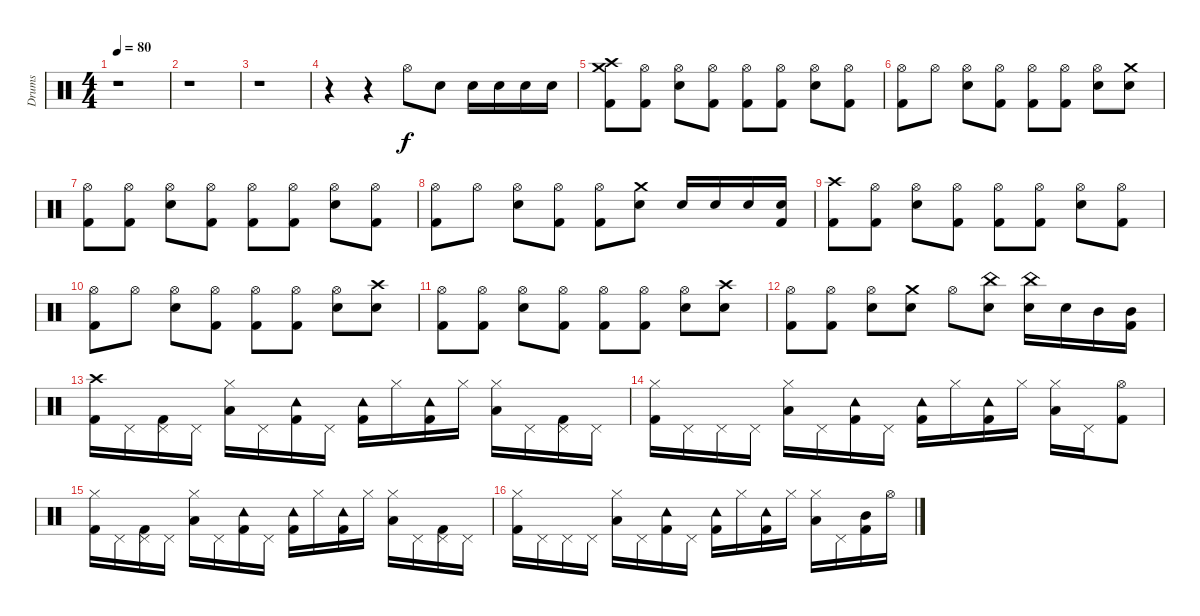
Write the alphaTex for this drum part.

\track ("Drums" "Drums") {instrument percussion}
\staff {score}
\articulation defaults
\ts (4 4)
\tempo 80
\clef neutral
\ks c
r.1{dy f} |
r.1 |
r.1 |
r.4 r.4 "Hi-Hat (open)".8 "Snare (hit) 2".8 "Snare (hit) 2".16 "Snare (hit) 2".16 "Snare (hit) 2".16 "Snare (hit) 2".16 |
("Kick (hit) 2" "Crash high (hit)" "Crash medium (hit)").8 ("Kick (hit) 2" "Hi-Hat (open)").8 ("Snare (hit) 2" "Hi-Hat (open)").8 ("Kick (hit) 2" "Hi-Hat (open)").8 ("Kick (hit) 2" "Hi-Hat (open)").8 ("Kick (hit) 2" "Hi-Hat (open)").8 ("Snare (hit) 2" "Hi-Hat (open)").8 ("Kick (hit) 2" "Hi-Hat (open)").8 |
("Kick (hit) 2" "Hi-Hat (open)").8 "Hi-Hat (open)".8 ("Snare (hit) 2" "Hi-Hat (open)").8 ("Kick (hit) 2" "Hi-Hat (open)").8 ("Kick (hit) 2" "Hi-Hat (open)").8 ("Kick (hit) 2" "Hi-Hat (open)").8 ("Snare (hit) 2" "Hi-Hat (open)").8 ("Snare (hit) 2" "Crash medium (hit)").8 |
("Kick (hit) 2" "Hi-Hat (open)").8 ("Kick (hit) 2" "Hi-Hat (open)").8 ("Snare (hit) 2" "Hi-Hat (open)").8 ("Kick (hit) 2" "Hi-Hat (open)").8 ("Kick (hit) 2" "Hi-Hat (open)").8 ("Kick (hit) 2" "Hi-Hat (open)").8 ("Snare (hit) 2" "Hi-Hat (open)").8 ("Kick (hit) 2" "Hi-Hat (open)").8 |
("Kick (hit) 2" "Hi-Hat (open)").8 "Hi-Hat (open)".8 ("Snare (hit) 2" "Hi-Hat (open)").8 ("Kick (hit) 2" "Hi-Hat (open)").8 ("Kick (hit) 2" "Hi-Hat (open)").8 ("Snare (hit) 2" "Crash medium (hit)").8 "Snare (hit) 2".16 "Snare (hit) 2".16 "Snare (hit) 2".16 ("Kick (hit) 2" "Snare (hit) 2").16 |
("Kick (hit) 2" "Crash high (hit)").8 ("Kick (hit) 2" "Hi-Hat (open)").8 ("Snare (hit) 2" "Hi-Hat (open)").8 ("Kick (hit) 2" "Hi-Hat (open)").8 ("Kick (hit) 2" "Hi-Hat (open)").8 ("Kick (hit) 2" "Hi-Hat (open)").8 ("Snare (hit) 2" "Hi-Hat (open)").8 ("Kick (hit) 2" "Hi-Hat (open)").8 |
("Kick (hit) 2" "Hi-Hat (open)").8 "Hi-Hat (open)".8 ("Snare (hit) 2" "Hi-Hat (open)").8 ("Kick (hit) 2" "Hi-Hat (open)").8 ("Kick (hit) 2" "Hi-Hat (open)").8 ("Kick (hit) 2" "Hi-Hat (open)").8 ("Snare (hit) 2" "Hi-Hat (open)").8 ("Snare (hit) 2" "Crash high (hit)").8 |
("Kick (hit) 2" "Hi-Hat (open)").8 ("Kick (hit) 2" "Hi-Hat (open)").8 ("Snare (hit) 2" "Hi-Hat (open)").8 ("Kick (hit) 2" "Hi-Hat (open)").8 ("Kick (hit) 2" "Hi-Hat (open)").8 ("Kick (hit) 2" "Hi-Hat (open)").8 ("Snare (hit) 2" "Hi-Hat (open)").8 ("Snare (hit) 2" "Crash high (hit)").8 |
("Kick (hit) 2" "Hi-Hat (open)").8 ("Kick (hit) 2" "Hi-Hat (open)").8 ("Snare (hit) 2" "Hi-Hat (open)").8 ("Snare (hit) 2" "Crash medium (hit)").8 "Hi-Hat (open)".8 ("Snare (hit) 2" "China (hit)").8 ("China (hit)" "Snare (hit) 2").16 "Snare (hit) 2".16 "Mid Tom (hit)".16 ("Kick (hit) 2" "Mid Tom (hit)").16 |
("Crash high (hit)" "Kick (hit) 2").16 "Pedal Hi-Hat (hit)".16 ("Pedal Hi-Hat (hit)" "Kick (hit) 2").16 "Pedal Hi-Hat (hit)".16 ("Hi-Hat (closed)" "Low Tom (hit)").16 "Pedal Hi-Hat (hit)".16 ("Tambourine (hit)" "Kick (hit) 2").16 "Pedal Hi-Hat (hit)".16 ("Tambourine (hit)" "Kick (hit) 2").16 "Hi-Hat (closed)".16 ("Tambourine (hit)" "Kick (hit) 2").16 "Hi-Hat (closed)".16 ("Hi-Hat (closed)" "Low Tom (hit)").16 "Pedal Hi-Hat (hit)".16 ("Pedal Hi-Hat (hit)" "Kick (hit) 2").16 "Pedal Hi-Hat (hit)".16 |
("Hi-Hat (closed)" "Kick (hit) 2").16 "Pedal Hi-Hat (hit)".16 "Pedal Hi-Hat (hit)".16 "Pedal Hi-Hat (hit)".16 ("Hi-Hat (closed)" "Low Tom (hit)").16 "Pedal Hi-Hat (hit)".16 ("Tambourine (hit)" "Kick (hit) 2").16 "Pedal Hi-Hat (hit)".16 ("Tambourine (hit)" "Kick (hit) 2").16 "Hi-Hat (closed)".16 ("Tambourine (hit)" "Kick (hit) 2").16 "Hi-Hat (closed)".16 ("Hi-Hat (closed)" "Low Tom (hit)").16 "Pedal Hi-Hat (hit)".16 ("Hi-Hat (open)" "Kick (hit) 2").8 |
("Hi-Hat (closed)" "Kick (hit) 2").16 "Pedal Hi-Hat (hit)".16 ("Pedal Hi-Hat (hit)" "Kick (hit) 2").16 "Pedal Hi-Hat (hit)".16 ("Hi-Hat (closed)" "Low Tom (hit)").16 "Pedal Hi-Hat (hit)".16 ("Tambourine (hit)" "Kick (hit) 2").16 "Pedal Hi-Hat (hit)".16 ("Tambourine (hit)" "Kick (hit) 2").16 "Hi-Hat (closed)".16 ("Tambourine (hit)" "Kick (hit) 2").16 "Hi-Hat (closed)".16 ("Hi-Hat (closed)" "Low Tom (hit)").16 "Pedal Hi-Hat (hit)".16 ("Pedal Hi-Hat (hit)" "Kick (hit) 2").16 "Pedal Hi-Hat (hit)".16 |
("Hi-Hat (closed)" "Kick (hit) 2").16 "Pedal Hi-Hat (hit)".16 "Pedal Hi-Hat (hit)".16 "Pedal Hi-Hat (hit)".16 ("Hi-Hat (closed)" "Low Tom (hit)").16 "Pedal Hi-Hat (hit)".16 ("Tambourine (hit)" "Kick (hit) 2").16 "Pedal Hi-Hat (hit)".16 ("Tambourine (hit)" "Kick (hit) 2").16 "Hi-Hat (closed)".16 ("Tambourine (hit)" "Kick (hit) 2").16 "Hi-Hat (closed)".16 ("Hi-Hat (closed)" "Low Tom (hit)").16 "Pedal Hi-Hat (hit)".16 ("Kick (hit) 2" "Mid Tom (hit)").16 "Hi-Hat (open)".16
